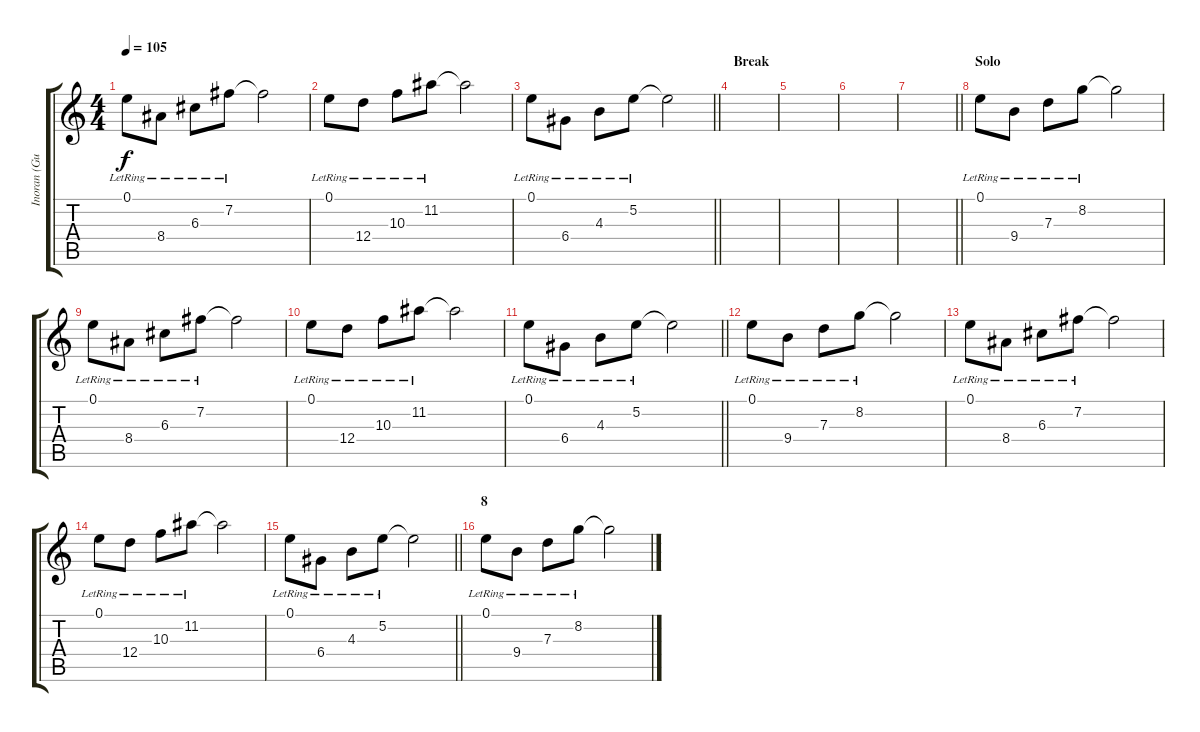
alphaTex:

\track ("Inoran (Guitar)" "Inoran (Gu") {instrument electricguitarjazz}
\staff {score tabs}
\tuning (E4 B3 G3 D3 A2 E2) {hide}
\ts (4 4)
\tempo 105
\clef g2
\ks c
0.1{lr}.8{dy f} 8.4{lr}.8 6.3{lr}.8 7.2{lr}.8 7.2{t}.2 |
0.1{lr}.8 12.4{lr}.8 10.3{lr}.8 11.2{lr}.8 11.2{t}.2 |
\barLineRight lightlight
0.1{lr}.8 6.4{lr}.8 4.3{lr}.8 5.2{lr}.8 5.2{t}.2 |
\section ("" "Break")
|
|
|
\barLineRight lightlight
|
\section ("" "Solo")
0.1{lr}.8 9.4{lr}.8 7.3{lr}.8 8.2{lr}.8 8.2{t}.2 |
0.1{lr}.8 8.4{lr}.8 6.3{lr}.8 7.2{lr}.8 7.2{t}.2 |
0.1{lr}.8 12.4{lr}.8 10.3{lr}.8 11.2{lr}.8 11.2{t}.2 |
\barLineRight lightlight
0.1{lr}.8 6.4{lr}.8 4.3{lr}.8 5.2{lr}.8 5.2{t}.2 |
0.1{lr}.8 9.4{lr}.8 7.3{lr}.8 8.2{lr}.8 8.2{t}.2 |
0.1{lr}.8 8.4{lr}.8 6.3{lr}.8 7.2{lr}.8 7.2{t}.2 |
0.1{lr}.8 12.4{lr}.8 10.3{lr}.8 11.2{lr}.8 11.2{t}.2 |
\barLineRight lightlight
0.1{lr}.8 6.4{lr}.8 4.3{lr}.8 5.2{lr}.8 5.2{t}.2 |
\section ("" "8")
0.1{lr}.8 9.4{lr}.8 7.3{lr}.8 8.2{lr}.8 8.2{t}.2
